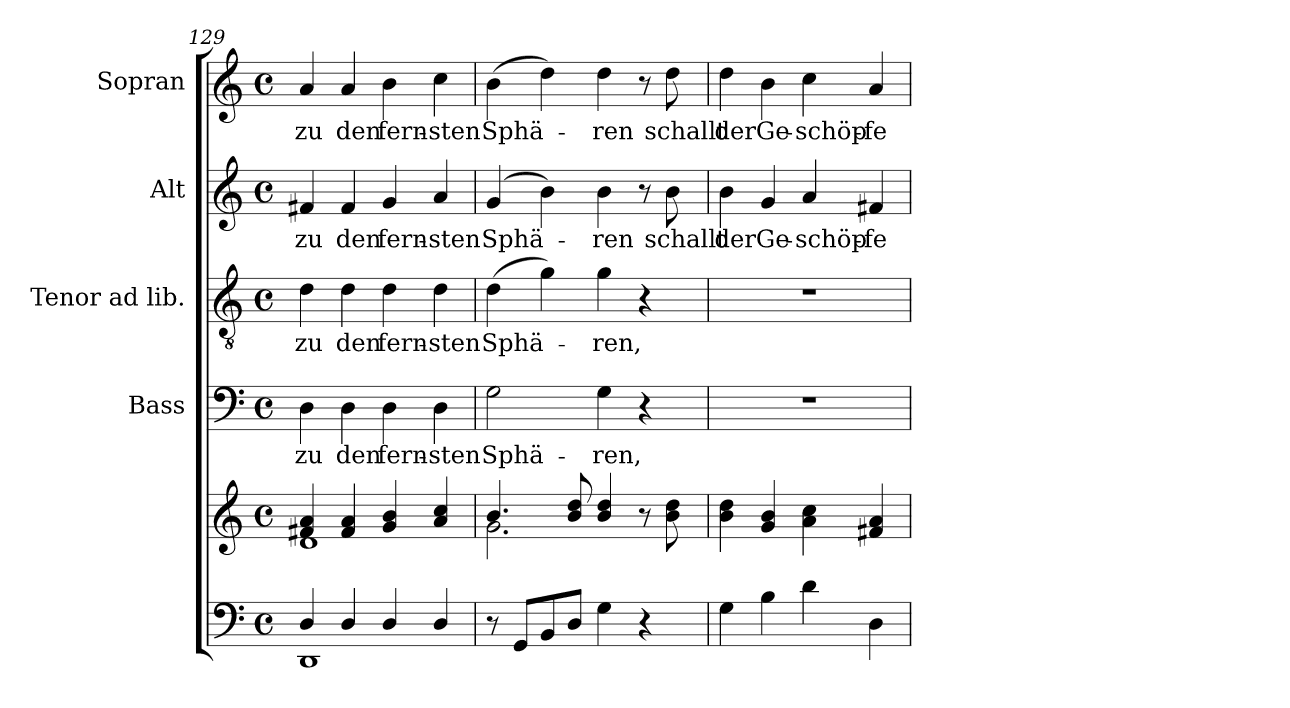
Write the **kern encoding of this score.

**kern	**kern	**kern	**text	**kern	**text	**kern	**text	**kern	**text
*part5	*part5	*part4	*part4	*part3	*part3	*part2	*part2	*part1	*part1
*staff6	*staff5	*staff4	*staff4	*staff3	*staff3	*staff2	*staff2	*staff1	*staff1
*	*	*I"Bass	*	*I"Tenor ad lib.	*	*I"Alt	*	*I"Sopran	*
*	*	*I'B.	*	*I'T.	*	*I'A.	*	*I'S.	*
*clefF4	*clefG2	*clefF4	*	*clefGv2	*	*clefG2	*	*clefG2	*
*k[]	*k[]	*k[]	*	*k[]	*	*k[]	*	*k[]	*
*C:	*C:	*C:	*	*C:	*	*C:	*	*C:	*
*M4/4	*M4/4	*M4/4	*	*M4/4	*	*M4/4	*	*M4/4	*
*met(c)	*met(c)	*met(c)	*	*met(c)	*	*met(c)	*	*met(c)	*
=129	=129	=129	=129	=129	=129	=129	=129	=129	=129
*^	*^	*	*	*	*	*	*	*	*
!	!	!	!	!	!LO:LY:b	!	!LO:LY:b	!	!LO:LY:b	!	!LO:LY:b
4D/	1DD	4f#X/ 4a/	1d	4D\	zu	4d\	zu	4f#X/	zu	4a/	zu
!	!	!	!	!	!LO:LY:b	!	!LO:LY:b	!	!LO:LY:b	!	!LO:LY:b
4D/	.	4f#/ 4a/	.	4D\	den	4d\	den	4f#/	den	4a/	den
!	!	!	!	!	!LO:LY:b	!	!LO:LY:b	!	!LO:LY:b	!	!LO:LY:b
4D/	.	4g/ 4b/	.	4D\	fern-	4d\	fern-	4g/	fern-	4b\	fern-
!	!	!	!	!	!LO:LY:b	!	!LO:LY:b	!	!LO:LY:b	!	!LO:LY:b
4D/	.	4a/ 4cc/	.	4D\	-sten	4d\	-sten	4a/	-sten	4cc\	-sten
*v	*v	*	*	*	*	*	*	*	*	*	*
!!LO:LB:g=z
=130	=130	=130	=130	=130	=130	=130	=130	=130	=130	=130
!	!	!	!	!LO:LY:b	!	!LO:LY:b	!	!LO:LY:b	!	!LO:LY:b
8r	4.b/	2.g\	2G\	Sphä-	(>4d\	Sphä-	(4g/	Sphä-	(>4b\	Sphä-
8GG/L	.	.	.	.	.	.	.	.	.	.
8BB/	.	.	.	.	4g\)	.	4b\)	.	4dd\)	.
8D/J	8b/ 8dd/	.	.	.	.	.	.	.	.	.
!	!	!	!	!LO:LY:b	!	!LO:LY:b	!	!LO:LY:b	!	!LO:LY:b
4G\	4b/ 4dd/	.	4G\	-ren,	4g\	-ren,	4b\	-ren	4dd\	-ren
4r	8r	4ryy	4r	.	4r	.	8r	.	8r	.
!	!	!	!	!	!	!	!	!LO:LY:b	!	!LO:LY:b
.	8b\ 8dd\	.	.	.	.	.	8b\	schallt	8dd\	schallt
*	*v	*v	*	*	*	*	*	*	*	*
=131	=131	=131	=131	=131	=131	=131	=131	=131	=131
!	!	!	!	!	!	!	!LO:LY:b	!	!LO:LY:b
4G\	4b\ 4dd\	1r	.	1r	.	4b\	der	4dd\	der
!	!	!	!	!	!	!	!LO:LY:b	!	!LO:LY:b
4B\	4g/ 4b/	.	.	.	.	4g/	Ge-	4b\	Ge-
!	!	!	!	!	!	!	!LO:LY:b	!	!LO:LY:b
4d\	4a\ 4cc\	.	.	.	.	4a/	-schöp-	4cc\	-schöp-
!	!	!	!	!	!	!	!LO:LY:b	!	!LO:LY:b
4D\	4f#X/ 4a/	.	.	.	.	4f#X/	-fe	4a/	-fe
=	=	=	=	=	=	=	=	=	=
*-	*-	*-	*-	*-	*-	*-	*-	*-	*-
